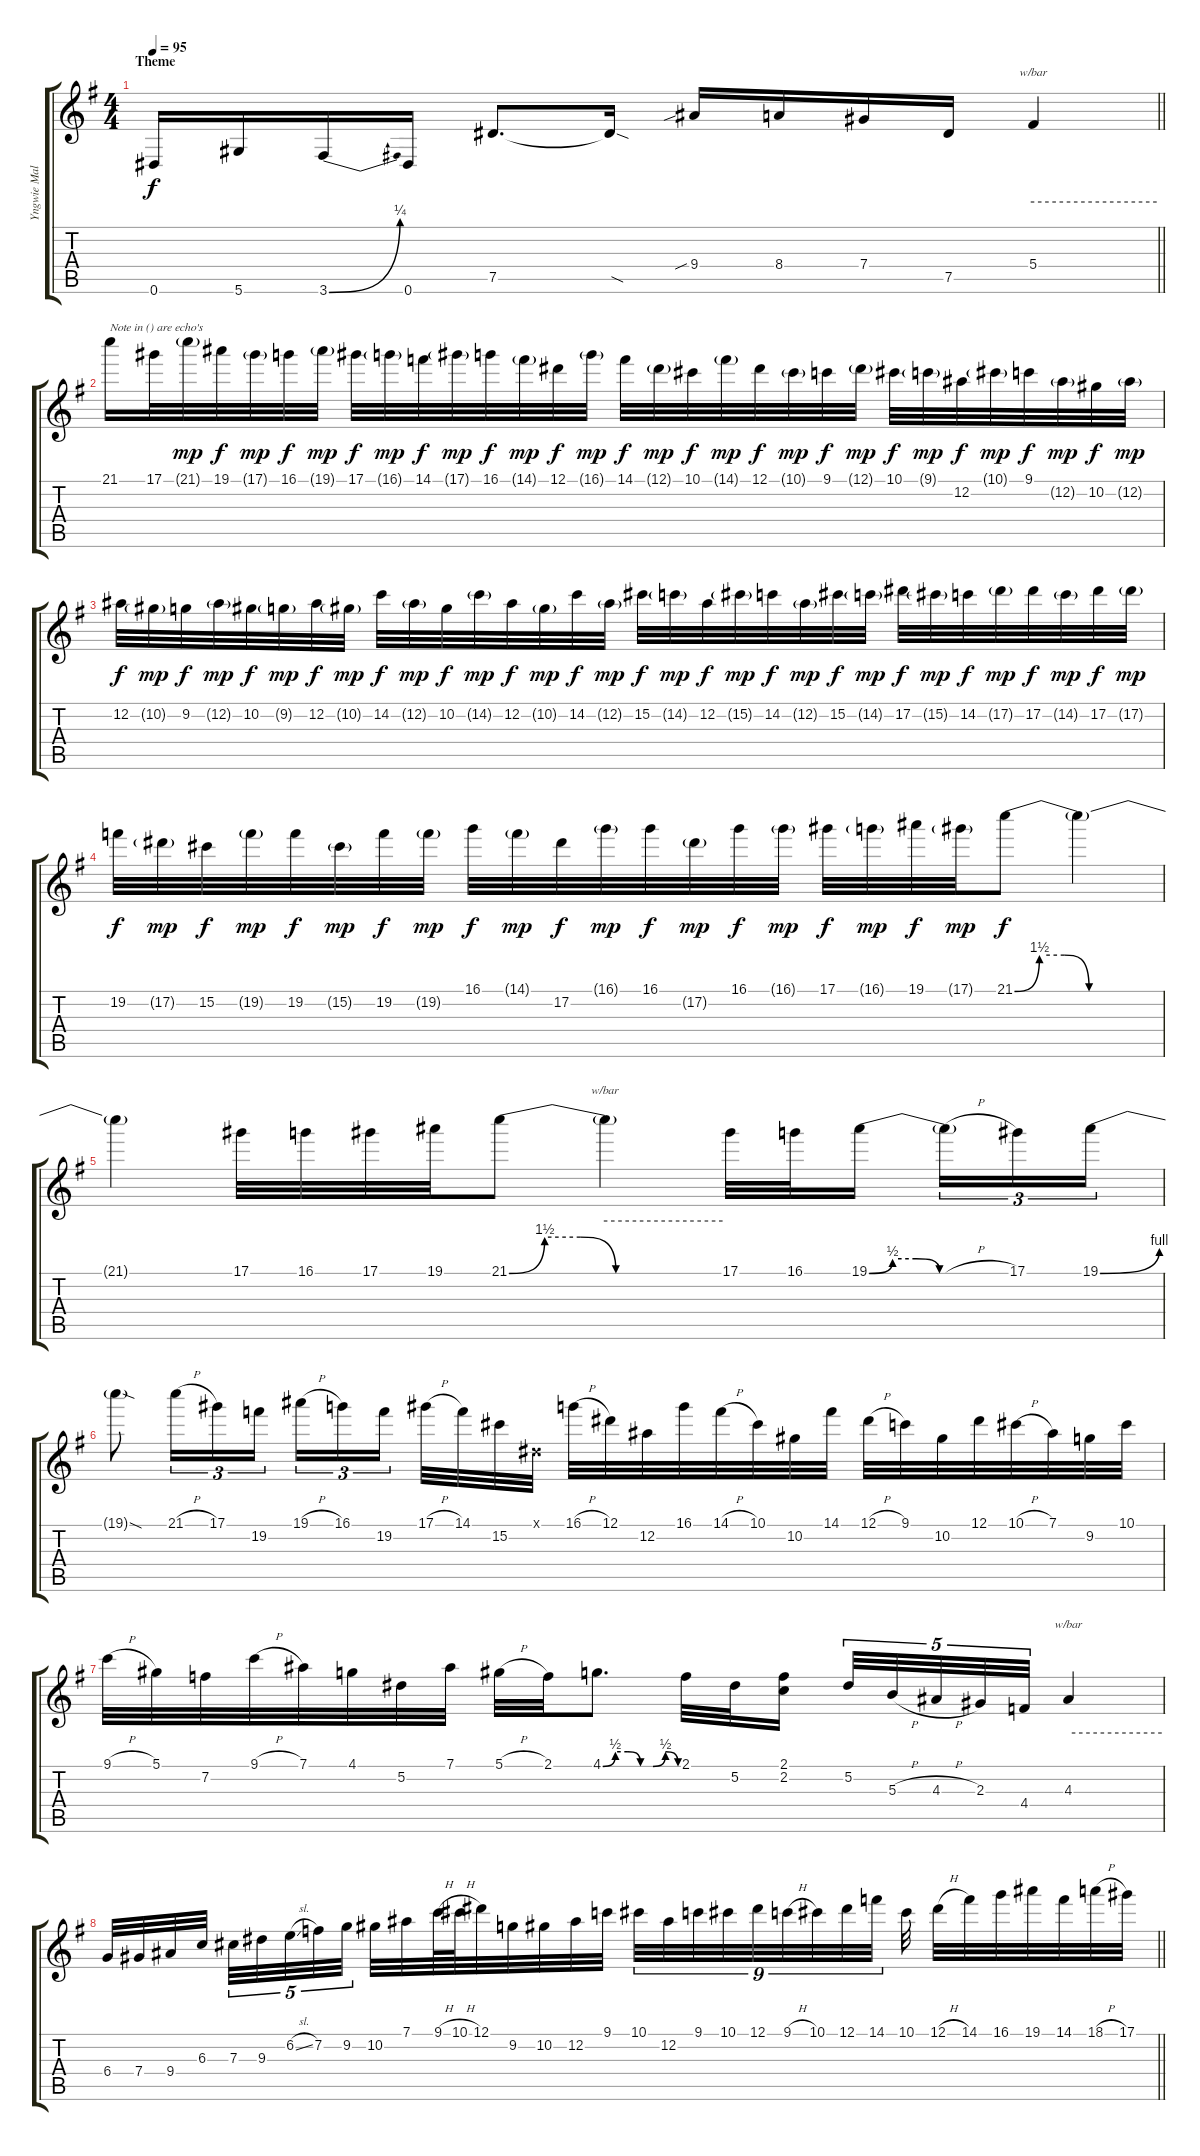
\track ("Yngwie Malmsteen" "Yngwie Mal") {instrument overdrivenguitar}
\staff {score tabs}
\tuning (Eb4 Bb3 Gb3 Db3 Ab2 Eb2) {hide}
\ts (4 4)
\section ("" "Theme")
\tempo 95
\clef g2
\barLineRight lightlight
\ks g
0.6.16{dy f} 5.6.16 3.6{be (bend 0 0 60 1)}.16 0.6.16 7.5.8{d} 7.5{sod t}.16 9.4{sib}.16 8.4.16 7.4.16 7.5.16 5.4.4{tbe (hold default 0 0 60 0)} |
21.1.16{txt "Note in () are echo's"} 17.1.32 21.1{g}.32{dy mp} 19.1.32{dy f} 17.1{g}.32{dy mp} 16.1.32{dy f} 19.1{g}.32{dy mp} 17.1.32{dy f} 16.1{g}.32{dy mp} 14.1.32{dy f} 17.1{g}.32{dy mp} 16.1.32{dy f} 14.1{g}.32{dy mp} 12.1.32{dy f} 16.1{g}.32{dy mp} 14.1.32{dy f} 12.1{g}.32{dy mp} 10.1.32{dy f} 14.1{g}.32{dy mp} 12.1.32{dy f} 10.1{g}.32{dy mp} 9.1.32{dy f} 12.1{g}.32{dy mp} 10.1.32{dy f} 9.1{g}.32{dy mp} 12.2.32{dy f} 10.1{g}.32{dy mp} 9.1.32{dy f} 12.2{g}.32{dy mp} 10.2.32{dy f} 12.2{g}.32{dy mp} |
12.2.32{dy f} 10.2{g}.32{dy mp} 9.2.32{dy f} 12.2{g}.32{dy mp} 10.2.32{dy f} 9.2{g}.32{dy mp} 12.2.32{dy f} 10.2{g}.32{dy mp} 14.2.32{dy f} 12.2{g}.32{dy mp} 10.2.32{dy f} 14.2{g}.32{dy mp} 12.2.32{dy f} 10.2{g}.32{dy mp} 14.2.32{dy f} 12.2{g}.32{dy mp} 15.2.32{dy f} 14.2{g}.32{dy mp} 12.2.32{dy f} 15.2{g}.32{dy mp} 14.2.32{dy f} 12.2{g}.32{dy mp} 15.2.32{dy f} 14.2{g}.32{dy mp} 17.2.32{dy f} 15.2{g}.32{dy mp} 14.2.32{dy f} 17.2{g}.32{dy mp} 17.2.32{dy f} 14.2{g}.32{dy mp} 17.2.32{dy f} 17.2{g}.32{dy mp} |
19.2.32{dy f} 17.2{g}.32{dy mp} 15.2.32{dy f} 19.2{g}.32{dy mp} 19.2.32{dy f} 15.2{g}.32{dy mp} 19.2.32{dy f} 19.2{g}.32{dy mp} 16.1.32{dy f} 14.1{g}.32{dy mp} 17.2.32{dy f} 16.1{g}.32{dy mp} 16.1.32{dy f} 17.2{g}.32{dy mp} 16.1.32{dy f} 16.1{g}.32{dy mp} 17.1.32{dy f} 16.1{g}.32{dy mp} 19.1.32{dy f} 17.1{g}.32{dy mp} 21.1{be (custom 0 0 10 6 20 6 30 0 60 0)}.8{dy f} 21.1{t}.4 |
21.1{t}.4 17.1.32 16.1.32 17.1.32 19.1.32 21.1{be (custom 0 0 10 6 20 6 30 0 60 0)}.8 21.1{t}.4{tbe (hold default 0 0 60 0)} 17.1.32 16.1.32 19.1{be (custom 0 0 10 2 20 2 30 0 60 0)}.16{beam splitsecondary} 19.1{h t}.16{tu (3 2)} 17.1.16{tu (3 2)} 19.1{be (bend 0 0 60 4)}.16{tu (3 2)} |
19.1{sod t}.8 21.1{h}.16{tu (3 2)} 17.1.16{tu (3 2)} 19.2.16{tu (3 2)} 19.1{h}.16{tu (3 2)} 16.1.16{tu (3 2)} 19.2.16{tu (3 2) beam splitsecondary} 17.1{h}.32 14.1.32 15.2.32 0.1{x}.32 16.1{h}.32 12.1.32 12.2.32 16.1.32 14.1{h}.32 10.1.32 10.2.32 14.1.32 12.1{h}.32 9.1.32 10.2.32 12.1.32 10.1{h}.32 7.1.32 9.2.32 10.1.32 |
9.1{h}.32 5.1.32 7.2.32 9.1{h}.32 7.1.32 4.1.32 5.2.32 7.1.32 5.1{h}.32 2.1.32 4.1{be (custom 0 0 10 2 20 2 30 0 40 0 50 2 60 0)}.8{d} 2.1.32 5.2.32 (2.1 2.2).16{beam splitsecondary} 5.2.32{tu (5 4)} 5.3{h}.32{tu (5 4)} 4.3{h}.32{tu (5 4)} 2.3.32{tu (5 4)} 4.4.32{tu (5 4)} 4.3.4{tbe (hold default 0 0 60 0)} |
\barLineRight lightlight
6.4.32 7.4.32 9.4.32 6.3.32{beam splitsecondary} 7.3.32{tu (5 4)} 9.3.32{tu (5 4)} 6.2{sl}.32{tu (5 4)} 7.2.32{tu (5 4)} 9.2.32{tu (5 4)} 10.2.32 7.1.32 9.1{h}.64 10.1{h}.64 12.1.32 9.2.32 10.2.32 12.2.32 9.1.32 10.1.32{tu (9 8)} 12.2.32{tu (9 8)} 9.1.32{tu (9 8)} 10.1.32{tu (9 8)} 12.1.32{tu (9 8)} 9.1{h}.32{tu (9 8)} 10.1.32{tu (9 8)} 12.1.32{tu (9 8)} 14.1.32{tu (9 8)} 10.1.32 12.1{h}.32 14.1.32 16.1.32 19.1.32 14.1.32 18.1{h}.32 17.1.32
